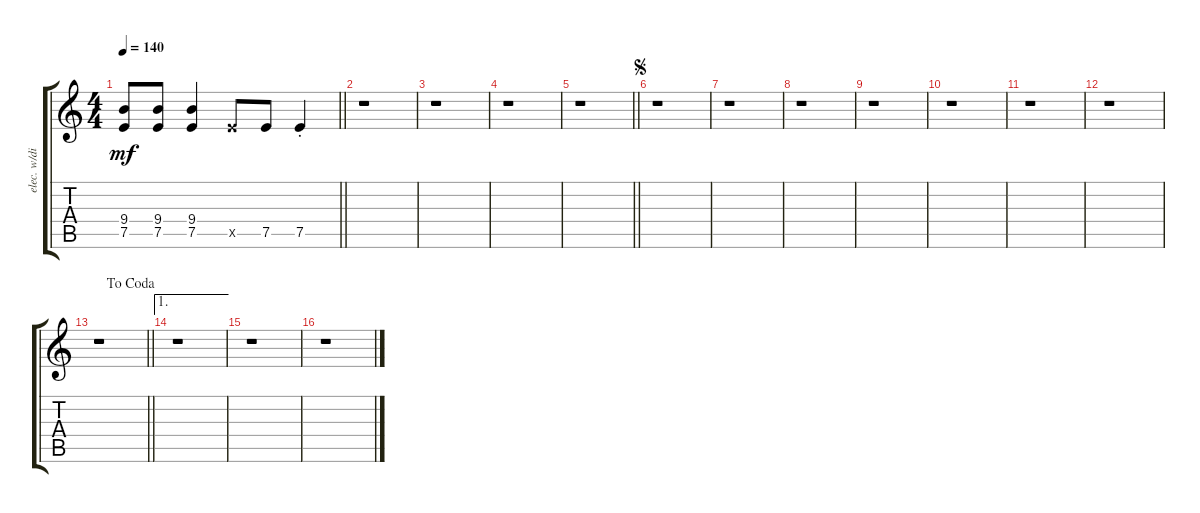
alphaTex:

\track ("elec. w/dist. and reverb" "elec. w/di") {instrument distortionguitar}
\staff {score tabs}
\tuning (E4 B3 G3 D3 A2 E2) {hide}
\ts (4 4)
\tempo 140
\clef g2
\barLineRight lightlight
\ks c
(9.4{t} 7.5{t}).8{dy mf} (9.4 7.5).8 (9.4 7.5).4 7.5{x}.8 7.5.8 7.5{st}.4 |
r.1 |
r.1 |
r.1 |
\barLineRight lightlight
r.1 |
\jump segno
r.1 |
r.1 |
r.1 |
r.1 |
r.1 |
r.1 |
r.1 |
\jump dacoda
\barLineRight lightlight
r.1 |
\ae 1
r.1 |
r.1 |
r.1
